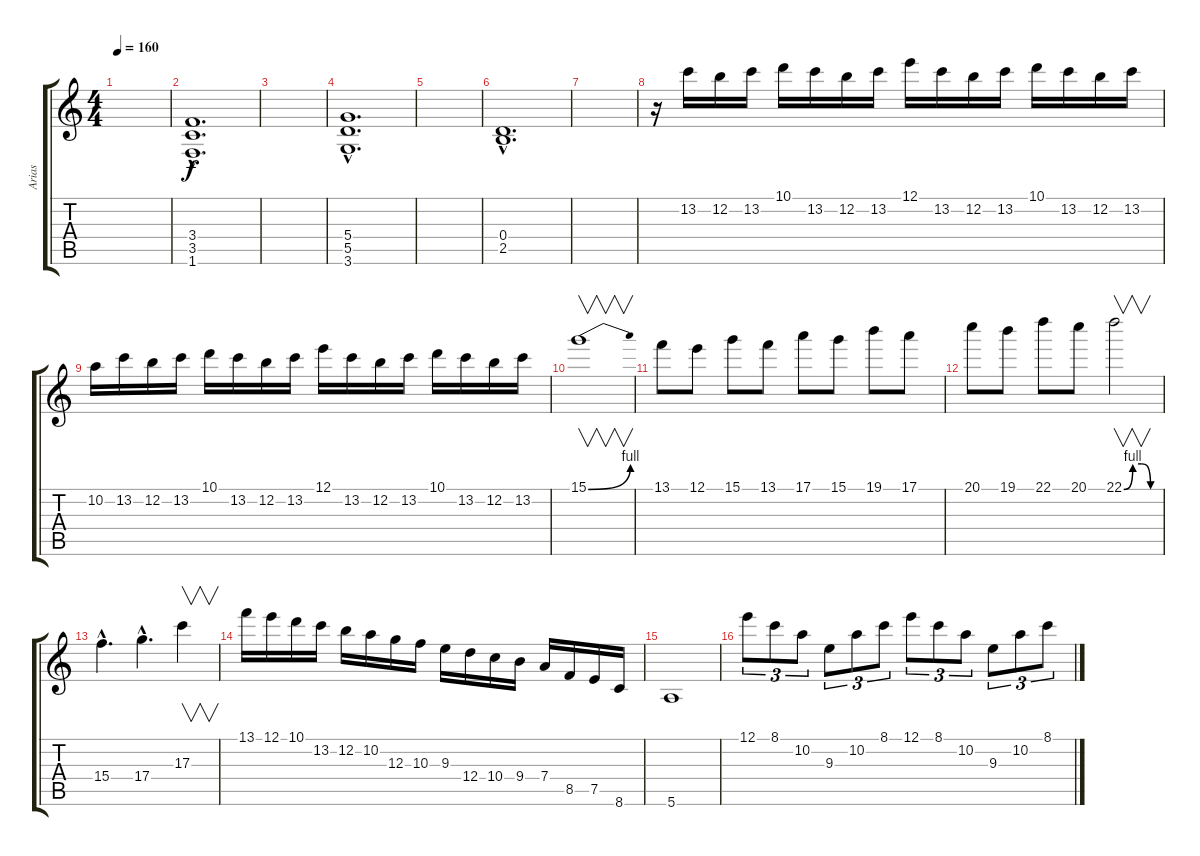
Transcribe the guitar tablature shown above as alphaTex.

\track ("Arias" "Arias") {instrument distortionguitar}
\staff {score tabs}
\tuning (E4 B3 G3 D3 A2 E2) {hide}
\ts (4 4)
\tempo 160
\clef g2
\ks c
|
(3.4{hac} 3.5{hac} 1.6{hac}).1{d} |
|
(5.4{hac} 5.5{hac} 3.6{hac}).1{d} |
|
(0.4{hac} 2.5{hac}).1{d} |
|
r.16 13.2.16 12.2.16 13.2.16 10.1.16 13.2.16 12.2.16 13.2.16 12.1.16 13.2.16 12.2.16 13.2.16 10.1.16 13.2.16 12.2.16 13.2.16 |
10.2.16 13.2.16 12.2.16 13.2.16 10.1.16 13.2.16 12.2.16 13.2.16 12.1.16 13.2.16 12.2.16 13.2.16 10.1.16 13.2.16 12.2.16 13.2.16 |
15.1{be (bend 0 0 60 4)}.1{v} |
13.1.8 12.1.8 15.1.8 13.1.8 17.1.8 15.1.8 19.1.8 17.1.8 |
20.1.8 19.1.8 22.1.8 20.1.8 22.1{be (custom 0 0 15 4 30 4 45 0 60 0)}.2{v} |
15.4{hac}.4{d} 17.4{hac}.4{d} 17.3.4{v} |
13.1.16 12.1.16 10.1.16 13.2.16 12.2.16 10.2.16 12.3.16 10.3.16 9.3.16 12.4.16 10.4.16 9.4.16 7.4.16 8.5.16 7.5.16 8.6.16 |
5.6.1 |
12.1.8{tu (3 2)} 8.1.8{tu (3 2)} 10.2.8{tu (3 2)} 9.3.8{tu (3 2)} 10.2.8{tu (3 2)} 8.1.8{tu (3 2)} 12.1.8{tu (3 2)} 8.1.8{tu (3 2)} 10.2.8{tu (3 2)} 9.3.8{tu (3 2)} 10.2.8{tu (3 2)} 8.1.8{tu (3 2)}
